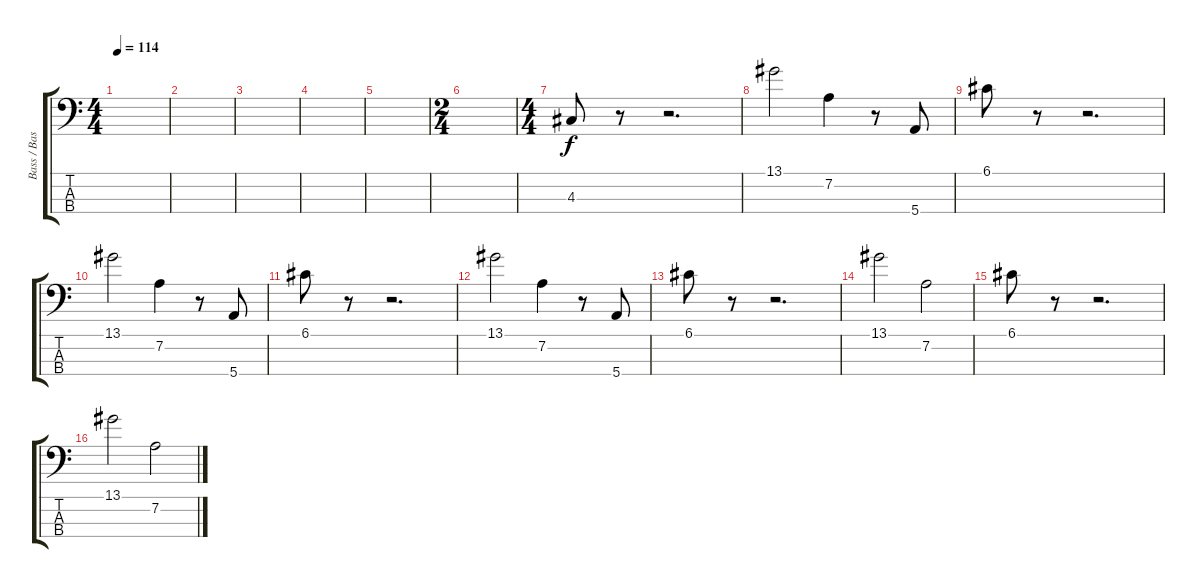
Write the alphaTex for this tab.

\track ("Bass / Bass pedal (Rutherford)" "Bass / Bas") {instrument electricbassfinger}
\staff {score tabs}
\tuning (G2 D2 A1 E1) {hide}
\ts (4 4)
\tempo 114
\clef f4
\ks c
|
|
|
|
|
\ts (2 4)
|
\ts (4 4)
4.3.8 r.8 r.2{d} |
13.1.2 7.2.4 r.8 5.4.8 |
6.1.8 r.8 r.2{d} |
13.1.2 7.2.4 r.8 5.4.8 |
6.1.8 r.8 r.2{d} |
13.1.2 7.2.4 r.8 5.4.8 |
6.1.8 r.8 r.2{d} |
13.1.2 7.2.2 |
6.1.8 r.8 r.2{d} |
13.1.2 7.2.2
